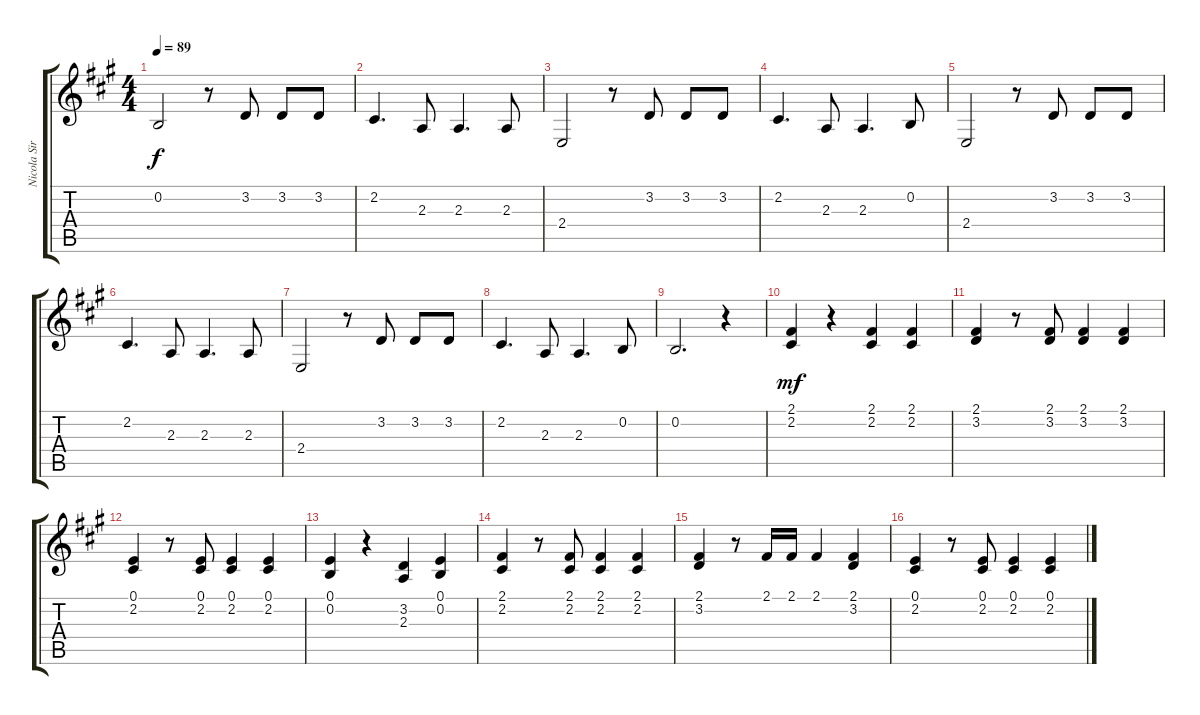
\track ("Nicola Sirkis" "Nicola Sir") {instrument bassoon}
\staff {score tabs}
\tuning (E4 B3 G3 D3 A2 E2) {hide}
\ts (4 4)
\tempo 89
\clef g2
\ks a
0.2.2{dy f} r.8 3.2.8 3.2.8 3.2.8 |
2.2.4{d} 2.3.8 2.3.4{d} 2.3.8 |
2.4.2 r.8 3.2.8 3.2.8 3.2.8 |
2.2.4{d} 2.3.8 2.3.4{d} 0.2.8 |
2.4.2 r.8 3.2.8 3.2.8 3.2.8 |
2.2.4{d} 2.3.8 2.3.4{d} 2.3.8 |
2.4.2 r.8 3.2.8 3.2.8 3.2.8 |
2.2.4{d} 2.3.8 2.3.4{d} 0.2.8 |
0.2.2{d} r.4 |
(2.1 2.2).4{dy mf} r.4 (2.1 2.2).4 (2.1 2.2).4 |
(2.1 3.2).4 r.8 (2.1 3.2).8 (2.1 3.2).4 (2.1 3.2).4 |
(0.1 2.2).4 r.8 (0.1 2.2).8 (0.1 2.2).4 (0.1 2.2).4 |
(0.1 0.2).4 r.4 (3.2 2.3).4 (0.1 0.2).4 |
(2.1 2.2).4 r.8 (2.1 2.2).8 (2.1 2.2).4 (2.1 2.2).4 |
(2.1 3.2).4 r.8 2.1.16 2.1.16 2.1.4 (2.1 3.2).4 |
(0.1 2.2).4 r.8 (0.1 2.2).8 (0.1 2.2).4 (0.1 2.2).4
